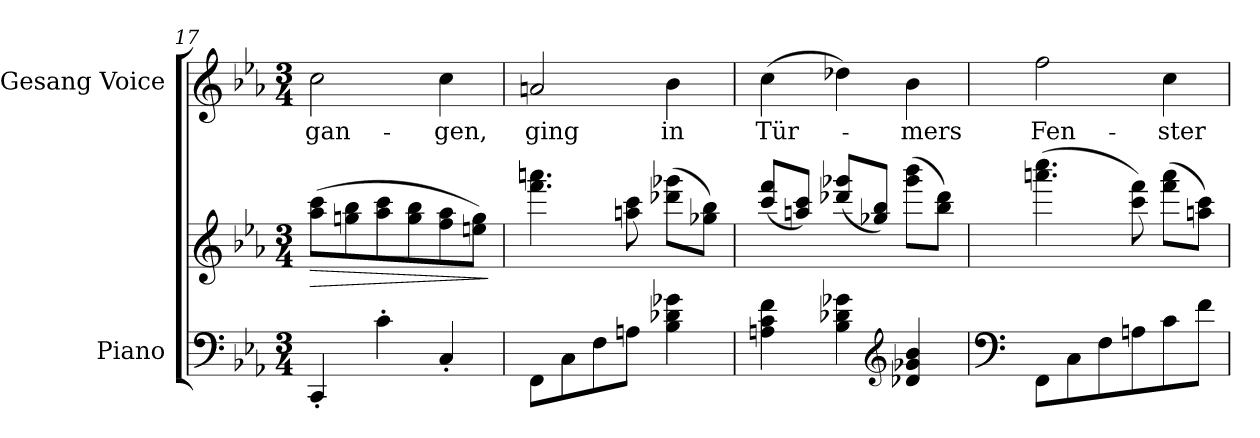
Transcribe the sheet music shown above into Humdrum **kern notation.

**kern	**kern	**dynam	**kern	**text
*part2	*part2	*part2	*part1	*part1
*staff3	*staff2	*staff2/3	*staff1	*staff1
*I"Piano	*	*	*I"Gesang Voice	*
*I'Pno	*	*	*	*
*clefF4	*clefG2	*	*clefG2	*
*k[b-e-a-]	*k[b-e-a-]	*	*k[b-e-a-]	*
*M3/4	*M3/4	*	*M3/4	*
=17	=17	=17	=17	=17
!	!	!LO:HP:b	!	!
4CC'/	(8aa-\ 8ccc\L	>	2cc\	-gan-
.	8ggn\ 8bb-\	.	.	.
4c'\	8aa-\ 8ccc\	.	.	.
.	8gg\ 8bb-\	.	.	.
4C'/	8ff\ 8aa-\	.	4cc\	-gen,
.	8een\ 8gg\J)	.	.	.
.	.	]	.	.
=18	=18	=18	=18	=18
8FF\L	4.fff\ 4.aaan\	.	2an/	ging
8C\	.	.	.	.
8F\	.	.	.	.
8An\J	8aan\ 8ccc\	.	.	.
4B-\ 4d-X\ 4g-X\	(8ddd-X\ 8ggg-X\L	.	4b-\	in
.	8gg-X\ 8bb-\J)	.	.	.
=19	=19	=19	=19	=19
!	!	!LO:DY:b	!	!
!	!	!LO:DY:n=1:b	!	!
4An\ 4c\ 4f\	(8ccc/ 8fff/L	other-dynamics p	(4cc\	Tür-
.	8aan/ 8ccc/J)	.	.	.
4B-\ 4d-X\ 4g-X\	(8ddd-X/ 8ggg-X/L	.	4dd-X\)	.
.	8gg-X/ 8bb-/J)	.	.	.
*clefG2	*	*	*	*
4d-X/ 4g-X/ 4b-/	(8ggg-\ 8bbb-\L	.	4b-\	-mers
.	8bb-\ 8ddd-\J)	.	.	.
=20	=20	=20	=20	=20
*clefF4	*	*	*	*
8FF\L	(4.aaan\ 4.cccc\	.	2ff\	Fen-
8C\	.	.	.	.
8F\	.	.	.	.
8An\	8ccc\ 8fff\)	.	.	.
8c\	(8fff\ 8aaa\L	.	4cc\	-ster
8f\J	8aan\ 8ccc\J)	.	.	.
=	=	=	=	=
*-	*-	*-	*-	*-
